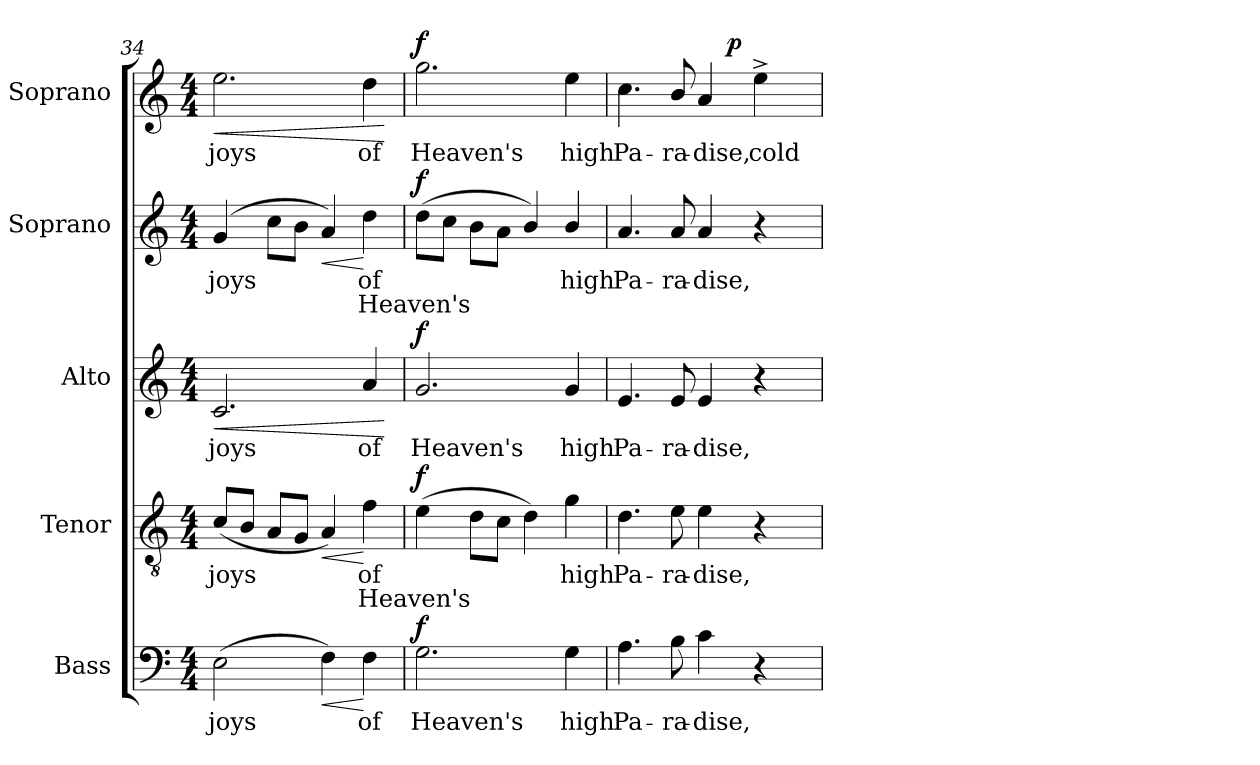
**kern	**text	**dynam	**kern	**text	**text	**dynam	**kern	**text	**dynam	**kern	**text	**text	**dynam	**kern	**text	**dynam
*part5	*part5	*part5	*part4	*part4	*part4	*part4	*part3	*part3	*part3	*part2	*part2	*part2	*part2	*part1	*part1	*part1
*staff5	*staff5	*staff5	*staff4	*staff4	*staff4	*staff4	*staff3	*staff3	*staff3	*staff2	*staff2	*staff2	*staff2	*staff1	*staff1	*staff1
*I"Bass	*	*	*I"Tenor	*	*	*	*I"Alto	*	*	*I"Soprano	*	*	*	*I"Soprano	*	*
*I'B.	*	*	*I'T.	*	*	*	*I'A.	*	*	*I'S.	*	*	*	*I'S.	*	*
*clefF4	*	*	*clefGv2	*	*	*	*clefG2	*	*	*clefG2	*	*	*	*clefG2	*	*
*	*	*	*ITrd7c12	*	*	*	*	*	*	*	*	*	*	*	*	*
*k[]	*	*	*k[]	*	*	*	*k[]	*	*	*k[]	*	*	*	*k[]	*	*
*C:	*	*	*C:	*	*	*	*C:	*	*	*C:	*	*	*	*C:	*	*
*M4/4	*	*	*M4/4	*	*	*	*M4/4	*	*	*M4/4	*	*	*	*M4/4	*	*
=34	=34	=34	=34	=34	=34	=34	=34	=34	=34	=34	=34	=34	=34	=34	=34	=34
!	!LO:LY:b:color=#000000	!	!	!	!	!	!	!	!	!	!	!	!	!	!	!
!	!	!	!	!LO:LY:b:color=#000000	!	!	!	!	!	!	!	!	!	!	!	!
!	!	!	!	!	!	!	!	!LO:LY:b:color=#000000	!LO:HP:b	!	!	!	!	!	!	!
!	!	!	!	!	!	!	!	!	!	!	!LO:LY:b:color=#000000	!	!	!	!	!
!	!	!	!	!	!	!	!	!	!	!	!	!	!	!	!LO:LY:b:color=#000000	!LO:HP:b
(2Ei\	joys	.	(8Ci/L	joys	.	.	2.ci/	joys	<	(4gi/	joys	.	.	2.eei\	joys	<
.	.	.	8BBi/J	.	.	.	.	.	.	.	.	.	.	.	.	.
.	.	.	8AAi/L	.	.	.	.	.	.	8cci\L	.	.	.	.	.	.
.	.	.	8GGi/J	.	.	.	.	.	.	8bi\J	.	.	.	.	.	.
!	!	!LO:HP:b	!	!	!	!LO:HP:b	!	!	!	!	!	!	!LO:HP:b	!	!	!
4Fi\)	.	<	4AAi/)	.	.	<	.	.	.	4ai/)	.	.	<	.	.	.
!	!LO:LY:b:color=#000000	!	!	!	!	!	!	!	!	!	!	!	!	!	!	!
!	!	!	!	!LO:LY:b:color=#000000	!LO:LY:b:color=#000000	!	!	!	!	!	!	!	!	!	!	!
!	!	!	!	!	!	!	!	!LO:LY:b:color=#000000	!	!	!	!	!	!	!	!
!	!	!	!	!	!	!	!	!	!	!	!LO:LY:b:color=#000000	!LO:LY:b:color=#000000	!	!	!	!
!	!	!	!	!	!	!	!	!	!	!	!	!	!	!	!LO:LY:b:color=#000000	!
4Fi\	of	[	4Fi\	of	Heaven's	[	4ai/	of	.	4ddi\	of	Heaven's	[	4ddi\	of	.
.	.	.	.	.	.	.	.	.	[	.	.	.	.	.	.	[
=35	=35	=35	=35	=35	=35	=35	=35	=35	=35	=35	=35	=35	=35	=35	=35	=35
!	!LO:LY:b:color=#000000	!	!	!	!	!	!	!	!	!	!	!	!	!	!	!
!	!	!	!	!	!	!	!	!LO:LY:b:color=#000000	!	!	!	!	!	!	!	!
!	!	!	!	!	!	!	!	!	!	!	!	!	!	!	!LO:LY:b:color=#000000	!
2.Gi\	Heaven's	f	(4Ei\	.	.	f	2.gi/	Heaven's	f	(8ddi\L	.	.	f	2.ggi\	Heaven's	f
.	.	.	.	.	.	.	.	.	.	8cci\J	.	.	.	.	.	.
.	.	.	8Di\L	.	.	.	.	.	.	8bi\L	.	.	.	.	.	.
.	.	.	8Ci\J	.	.	.	.	.	.	8ai\J	.	.	.	.	.	.
.	.	.	4Di\)	.	.	.	.	.	.	4bi/)	.	.	.	.	.	.
!	!LO:LY:b:color=#000000	!	!	!	!	!	!	!	!	!	!	!	!	!	!	!
!	!	!	!	!LO:LY:b:color=#000000	!	!	!	!	!	!	!	!	!	!	!	!
!	!	!	!	!	!	!	!	!LO:LY:b:color=#000000	!	!	!	!	!	!	!	!
!	!	!	!	!	!	!	!	!	!	!	!LO:LY:b:color=#000000	!	!	!	!	!
!	!	!	!	!	!	!	!	!	!	!	!	!	!	!	!LO:LY:b:color=#000000	!
4Gi\	high	.	4Gi\	high	.	.	4gi/	high	.	4bi/	high	.	.	4eei\	high	.
!!LO:LB:g=z
=36	=36	=36	=36	=36	=36	=36	=36	=36	=36	=36	=36	=36	=36	=36	=36	=36
!	!LO:LY:b:color=#000000	!	!	!	!	!	!	!	!	!	!	!	!	!	!	!
!	!	!	!	!LO:LY:b:color=#000000	!	!	!	!	!	!	!	!	!	!	!	!
!	!	!	!	!	!	!	!	!LO:LY:b:color=#000000	!	!	!	!	!	!	!	!
!	!	!	!	!	!	!	!	!	!	!	!LO:LY:b:color=#000000	!	!	!	!	!
!	!	!	!	!	!	!	!	!	!	!	!	!	!	!	!LO:LY:b:color=#000000	!
*	*	*	*	*	*	*	*	*	*	*	*	*	*	*^	*	*
4.Ai\	Pa-	.	4.Di\	Pa-	.	.	4.ei/	Pa-	.	4.ai/	Pa-	.	.	4.cci\	2ryy	Pa-	.
!	!LO:LY:b:color=#000000	!	!	!	!	!	!	!	!	!	!	!	!	!	!	!	!
!	!	!	!	!LO:LY:b:color=#000000	!	!	!	!	!	!	!	!	!	!	!	!	!
!	!	!	!	!	!	!	!	!LO:LY:b:color=#000000	!	!	!	!	!	!	!	!	!
!	!	!	!	!	!	!	!	!	!	!	!LO:LY:b:color=#000000	!	!	!	!	!	!
!	!	!	!	!	!	!	!	!	!	!	!	!	!	!	!	!LO:LY:b:color=#000000	!
8Bi\	-ra-	.	8Ei\	-ra-	.	.	8ei/	-ra-	.	8ai/	-ra-	.	.	8bi/	.	-ra-	.
!	!LO:LY:b:color=#000000	!	!	!	!	!	!	!	!	!	!	!	!	!	!	!	!
!	!	!	!	!LO:LY:b:color=#000000	!	!	!	!	!	!	!	!	!	!	!	!	!
!	!	!	!	!	!	!	!	!LO:LY:b:color=#000000	!	!	!	!	!	!	!	!	!
!	!	!	!	!	!	!	!	!	!	!	!LO:LY:b:color=#000000	!	!	!	!	!	!
!	!	!	!	!	!	!	!	!	!	!	!	!	!	!	!	!LO:LY:b:color=#000000	!
4ci\	-dise,	.	4Ei\	-dise,	.	.	4ei/	-dise,	.	4ai/	-dise,	.	.	4ai/	8ryy	-dise,	.
.	.	.	.	.	.	.	.	.	.	.	.	.	.	.	512ryy	.	.
.	.	.	.	.	.	.	.	.	.	.	.	.	.	.	4ryy	.	p
!	!	!	!	!	!	!	!	!	!	!	!	!	!	!	!	!LO:LY:b:color=#000000	!
4r	.	.	4r	.	.	.	4r	.	.	4r	.	.	.	4ee^i\	.	cold	.
.	.	.	.	.	.	.	.	.	.	.	.	.	.	.	16ryy	.	.
.	.	.	.	.	.	.	.	.	.	.	.	.	.	.	32ryy	.	.
.	.	.	.	.	.	.	.	.	.	.	.	.	.	.	64...ryy	.	.
*	*	*	*	*	*	*	*	*	*	*	*	*	*	*v	*v	*	*
=	=	=	=	=	=	=	=	=	=	=	=	=	=	=	=	=
*-	*-	*-	*-	*-	*-	*-	*-	*-	*-	*-	*-	*-	*-	*-	*-	*-
